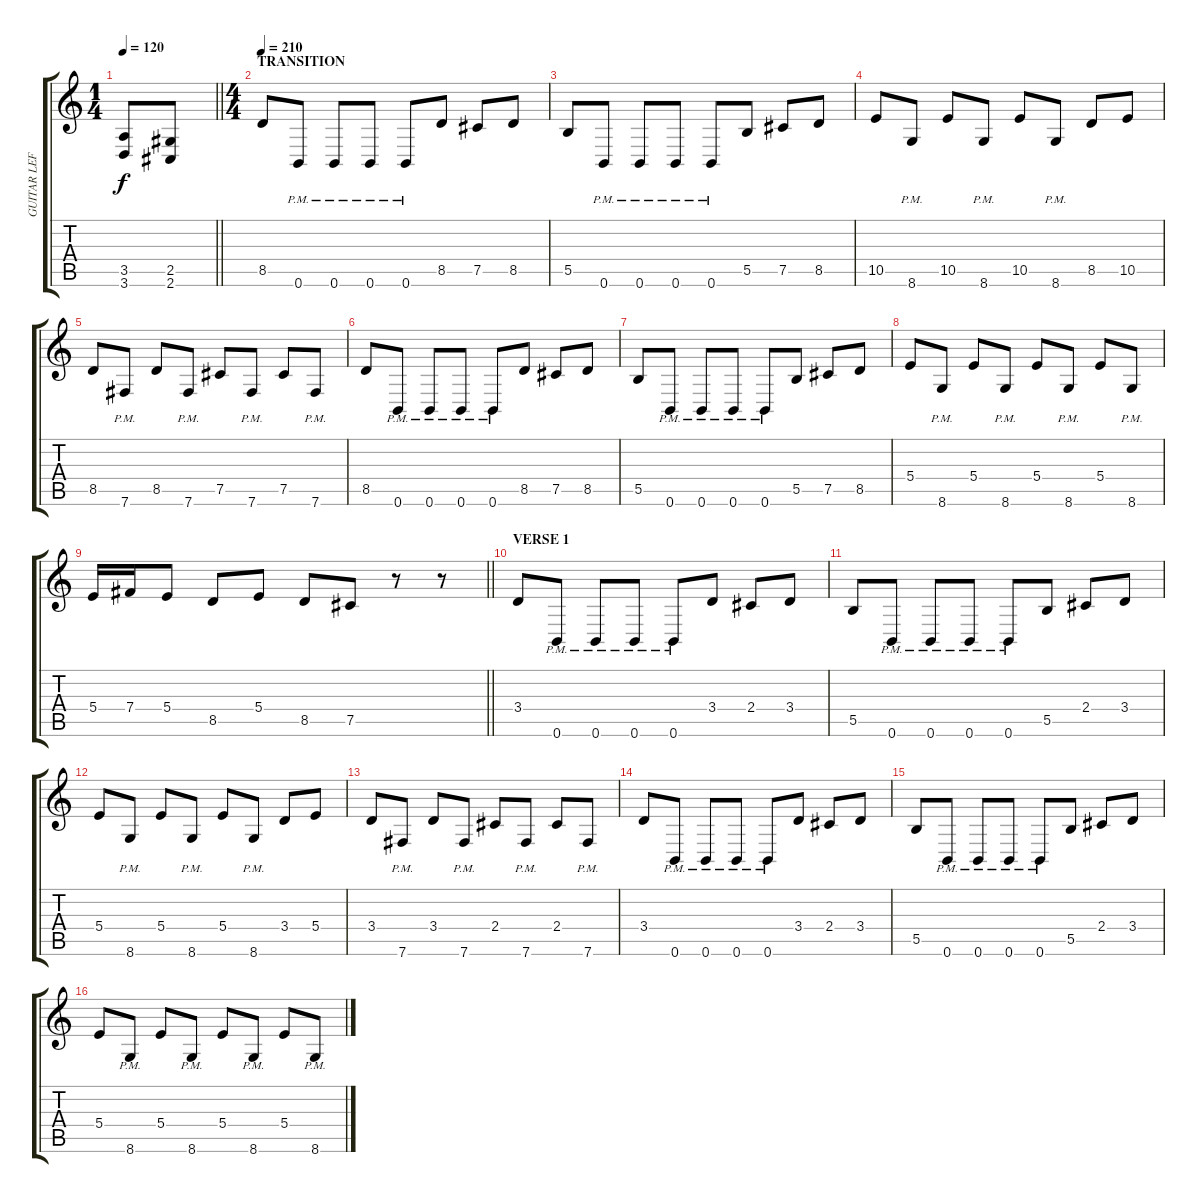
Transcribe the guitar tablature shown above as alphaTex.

\track ("GUITAR LEFT" "GUITAR LEF") {instrument distortionguitar}
\staff {score tabs}
\tuning (Db4 Ab3 E3 B2 Gb2 B1) {hide}
\ts (1 4)
\tempo 120
\clef g2
\barLineRight lightlight
\ks c
(3.5 3.6).8{dy f} (2.5 2.6).8 |
\ts (4 4)
\section ("" "TRANSITION")
\tempo 210
8.5.8 0.6{pm}.8 0.6{pm}.8 0.6{pm}.8 0.6{pm}.8 8.5.8 7.5.8 8.5.8 |
5.5.8 0.6{pm}.8 0.6{pm}.8 0.6{pm}.8 0.6{pm}.8 5.5.8 7.5.8 8.5.8 |
10.5.8 8.6{pm}.8 10.5.8 8.6{pm}.8 10.5.8 8.6{pm}.8 8.5.8 10.5.8 |
8.5.8 7.6{pm}.8 8.5.8 7.6{pm}.8 7.5.8 7.6{pm}.8 7.5.8 7.6{pm}.8 |
8.5.8 0.6{pm}.8 0.6{pm}.8 0.6{pm}.8 0.6{pm}.8 8.5.8 7.5.8 8.5.8 |
5.5.8 0.6{pm}.8 0.6{pm}.8 0.6{pm}.8 0.6{pm}.8 5.5.8 7.5.8 8.5.8 |
5.4.8 8.6{pm}.8 5.4.8 8.6{pm}.8 5.4.8 8.6{pm}.8 5.4.8 8.6{pm}.8 |
\barLineRight lightlight
5.4.16 7.4.16 5.4.8 8.5.8 5.4.8 8.5.8 7.5.8 r.8 r.8 |
\section ("" "VERSE 1")
3.4.8 0.6{pm}.8 0.6{pm}.8 0.6{pm}.8 0.6{pm}.8 3.4.8 2.4.8 3.4.8 |
5.5.8 0.6{pm}.8 0.6{pm}.8 0.6{pm}.8 0.6{pm}.8 5.5.8 2.4.8 3.4.8 |
5.4.8 8.6{pm}.8 5.4.8 8.6{pm}.8 5.4.8 8.6{pm}.8 3.4.8 5.4.8 |
3.4.8 7.6{pm}.8 3.4.8 7.6{pm}.8 2.4.8 7.6{pm}.8 2.4.8 7.6{pm}.8 |
3.4.8 0.6{pm}.8 0.6{pm}.8 0.6{pm}.8 0.6{pm}.8 3.4.8 2.4.8 3.4.8 |
5.5.8 0.6{pm}.8 0.6{pm}.8 0.6{pm}.8 0.6{pm}.8 5.5.8 2.4.8 3.4.8 |
5.4.8 8.6{pm}.8 5.4.8 8.6{pm}.8 5.4.8 8.6{pm}.8 5.4.8 8.6{pm}.8
